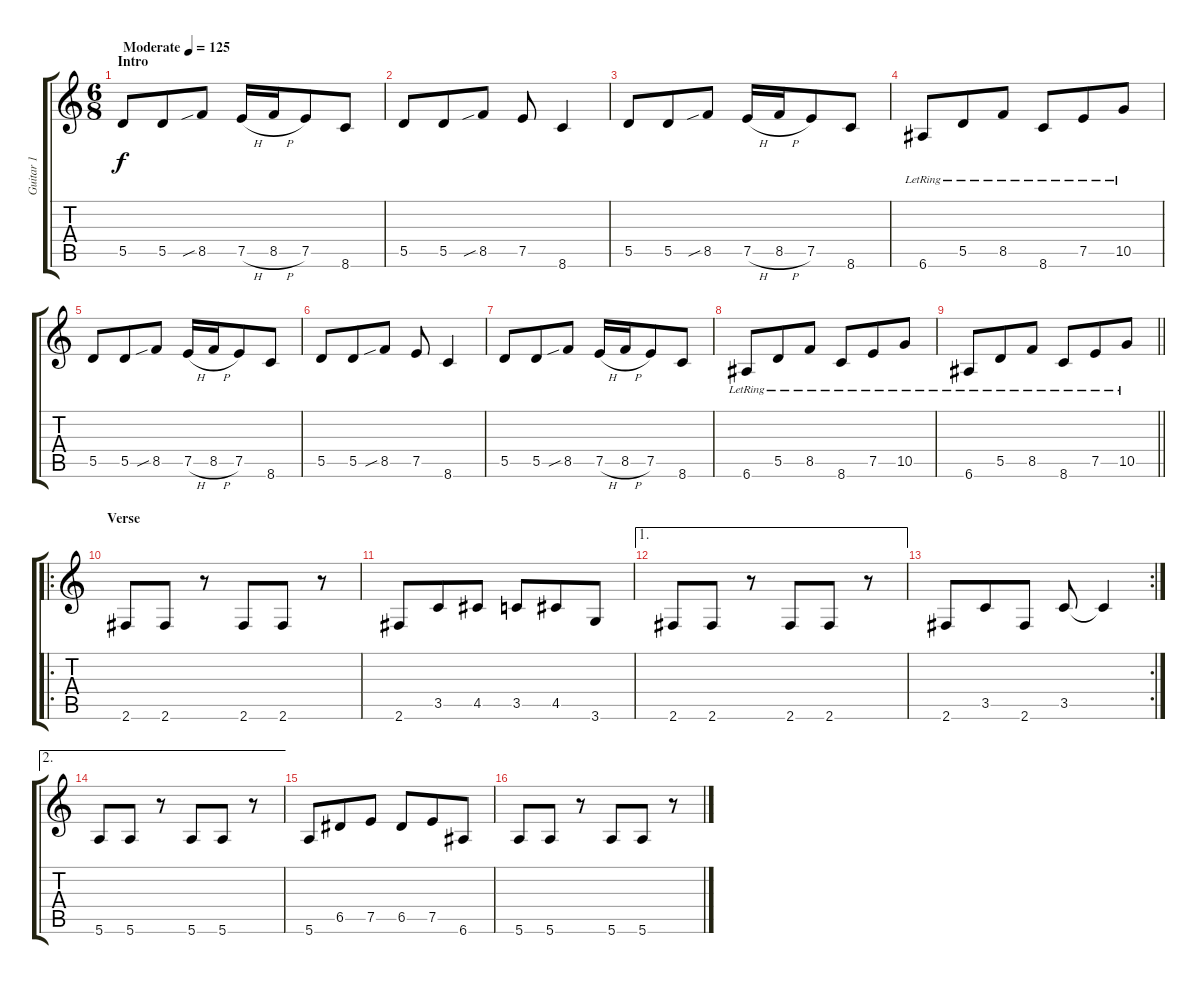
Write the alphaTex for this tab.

\track ("Guitar 1" "Guitar 1") {instrument distortionguitar}
\staff {score tabs}
\tuning (E4 B3 G3 D3 A2 E2) {hide}
\ts (6 8)
\section ("" "Intro")
\tempo (125 "Moderate")
\clef g2
\ks c
5.5.8{dy f instrument distortionguitar} 5.5.8 8.5{sib}.8 7.5{h}.16 8.5{h}.16 7.5.8 8.6.8 |
5.5.8 5.5.8 8.5{sib}.8 7.5.8 8.6.4 |
5.5.8 5.5.8 8.5{sib}.8 7.5{h}.16 8.5{h}.16 7.5.8 8.6.8 |
6.6{lr}.8 5.5{lr}.8 8.5{lr}.8 8.6{lr}.8 7.5{lr}.8 10.5{lr}.8 |
5.5.8 5.5.8 8.5{sib}.8 7.5{h}.16 8.5{h}.16 7.5.8 8.6.8 |
5.5.8 5.5.8 8.5{sib}.8 7.5.8 8.6.4 |
5.5.8 5.5.8 8.5{sib}.8 7.5{h}.16 8.5{h}.16 7.5.8 8.6.8 |
6.6{lr}.8 5.5{lr}.8 8.5{lr}.8 8.6{lr}.8 7.5{lr}.8 10.5{lr}.8 |
\barLineRight lightlight
6.6{lr}.8 5.5{lr}.8 8.5{lr}.8 8.6{lr}.8 7.5{lr}.8 10.5{lr}.8 |
\ro
\section ("" "Verse")
2.6.8 2.6.8 r.8 2.6.8 2.6.8 r.8 |
2.6.8 3.5.8 4.5.8 3.5.8 4.5.8 3.6.8 |
\ae 1
2.6.8 2.6.8 r.8 2.6.8 2.6.8 r.8 |
\rc 2
2.6.8 3.5.8 2.6.8 3.5.8 3.5{t}.4 |
\ae 2
5.6.8 5.6.8 r.8 5.6.8 5.6.8 r.8 |
5.6.8 6.5.8 7.5.8 6.5.8 7.5.8 6.6.8 |
5.6.8 5.6.8 r.8 5.6.8 5.6.8 r.8
